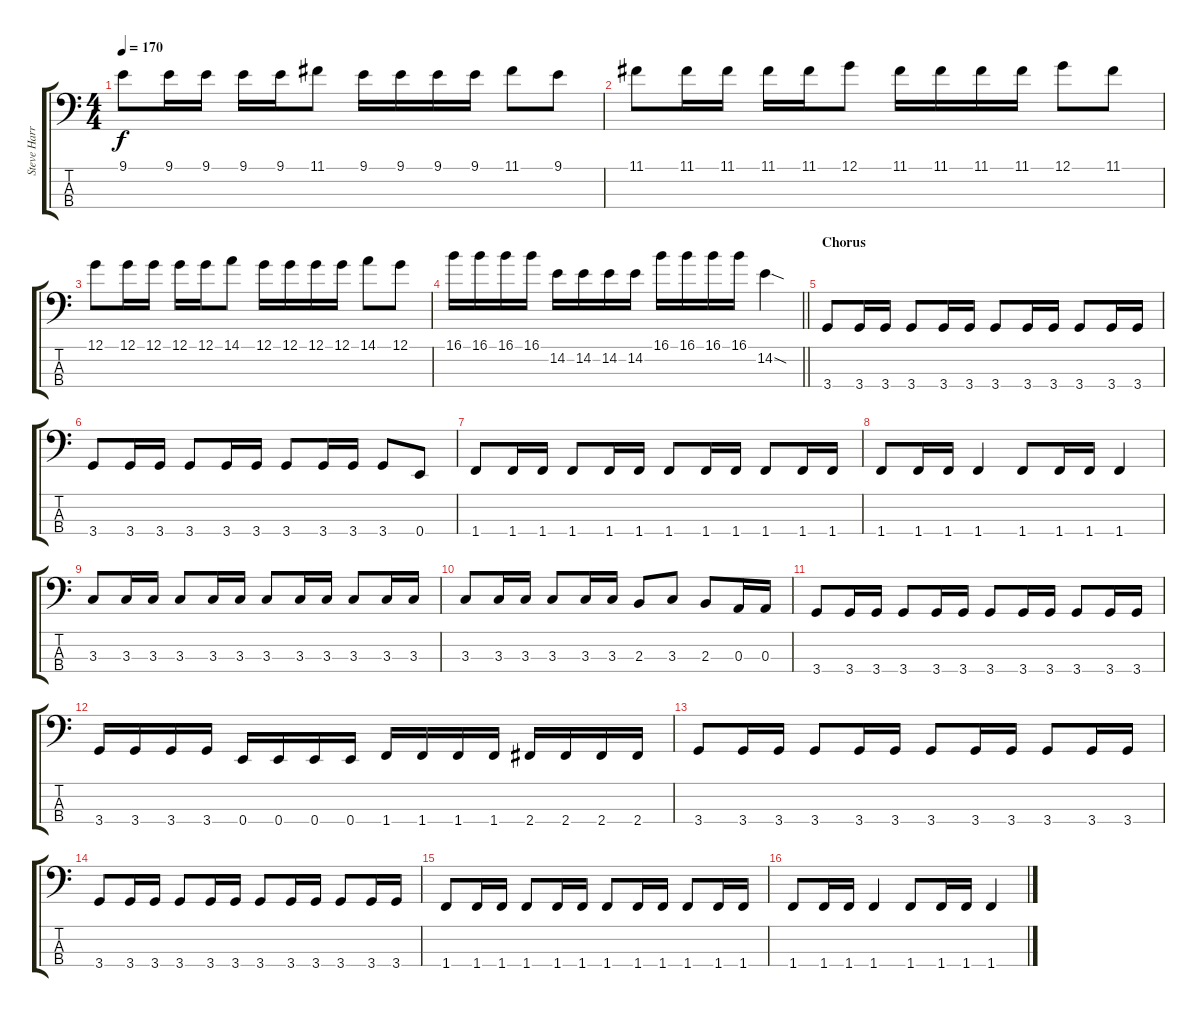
\track ("Steve Harris" "Steve Harr") {instrument electricbassfinger}
\staff {score tabs}
\tuning (G2 D2 A1 E1) {hide}
\ts (4 4)
\tempo 170
\clef f4
\ks c
9.1.8{dy f} 9.1.16 9.1.16 9.1.16 9.1.16 11.1.8 9.1.16 9.1.16 9.1.16 9.1.16 11.1.8 9.1.8 |
11.1.8 11.1.16 11.1.16 11.1.16 11.1.16 12.1.8 11.1.16 11.1.16 11.1.16 11.1.16 12.1.8 11.1.8 |
12.1.8 12.1.16 12.1.16 12.1.16 12.1.16 14.1.8 12.1.16 12.1.16 12.1.16 12.1.16 14.1.8 12.1.8 |
\barLineRight lightlight
16.1.16 16.1.16 16.1.16 16.1.16 14.2.16 14.2.16 14.2.16 14.2.16 16.1.16 16.1.16 16.1.16 16.1.16 14.2{sod}.4 |
\section ("" "Chorus")
3.4.8 3.4.16 3.4.16 3.4.8 3.4.16 3.4.16 3.4.8 3.4.16 3.4.16 3.4.8 3.4.16 3.4.16 |
3.4.8 3.4.16 3.4.16 3.4.8 3.4.16 3.4.16 3.4.8 3.4.16 3.4.16 3.4.8 0.4.8 |
1.4.8 1.4.16 1.4.16 1.4.8 1.4.16 1.4.16 1.4.8 1.4.16 1.4.16 1.4.8 1.4.16 1.4.16 |
1.4.8 1.4.16 1.4.16 1.4.4 1.4.8 1.4.16 1.4.16 1.4.4 |
3.3.8 3.3.16 3.3.16 3.3.8 3.3.16 3.3.16 3.3.8 3.3.16 3.3.16 3.3.8 3.3.16 3.3.16 |
3.3.8 3.3.16 3.3.16 3.3.8 3.3.16 3.3.16 2.3.8 3.3.8 2.3.8 0.3.16 0.3.16 |
3.4.8 3.4.16 3.4.16 3.4.8 3.4.16 3.4.16 3.4.8 3.4.16 3.4.16 3.4.8 3.4.16 3.4.16 |
3.4.16 3.4.16 3.4.16 3.4.16 0.4.16 0.4.16 0.4.16 0.4.16 1.4.16 1.4.16 1.4.16 1.4.16 2.4.16 2.4.16 2.4.16 2.4.16 |
3.4.8 3.4.16 3.4.16 3.4.8 3.4.16 3.4.16 3.4.8 3.4.16 3.4.16 3.4.8 3.4.16 3.4.16 |
3.4.8 3.4.16 3.4.16 3.4.8 3.4.16 3.4.16 3.4.8 3.4.16 3.4.16 3.4.8 3.4.16 3.4.16 |
1.4.8 1.4.16 1.4.16 1.4.8 1.4.16 1.4.16 1.4.8 1.4.16 1.4.16 1.4.8 1.4.16 1.4.16 |
1.4.8 1.4.16 1.4.16 1.4.4 1.4.8 1.4.16 1.4.16 1.4.4
